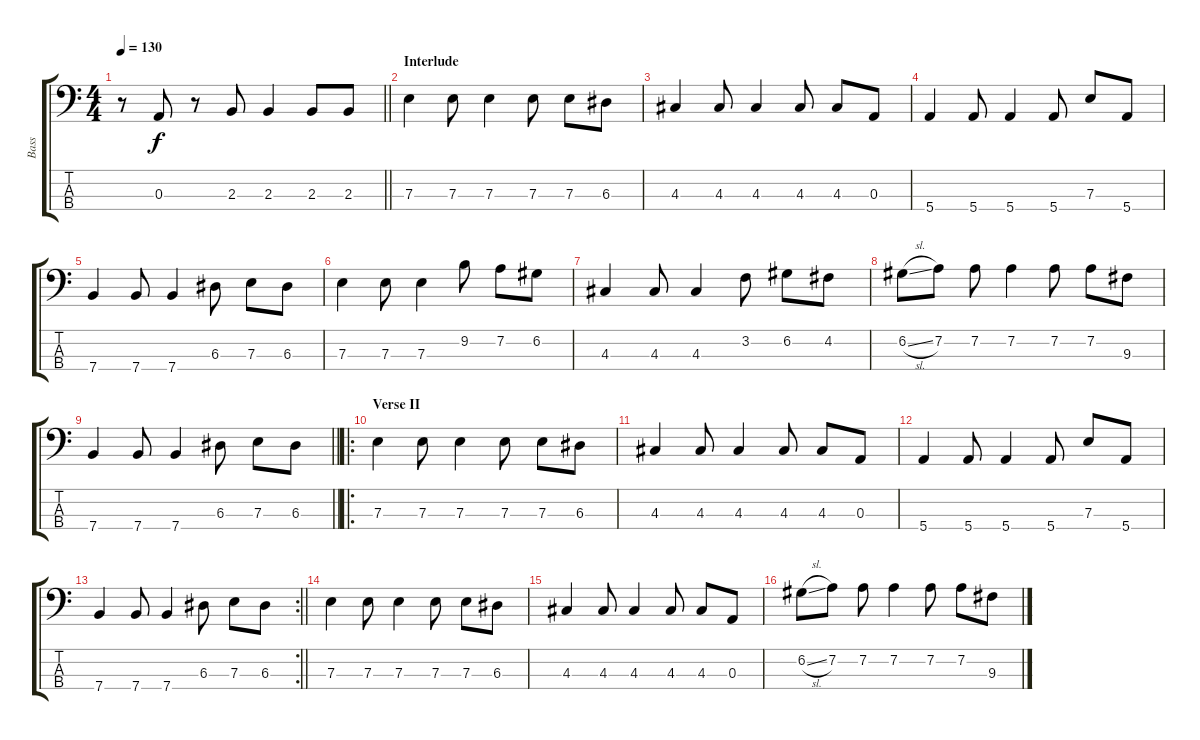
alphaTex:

\track ("Bass" "Bass") {instrument electricbasspick}
\staff {score tabs}
\tuning (G2 D2 A1 E1) {hide}
\ts (4 4)
\tempo 130
\clef f4
\barLineRight lightlight
\ks c
r.8{dy f} 0.3.8 r.8 2.3.8 2.3.4 2.3.8 2.3.8 |
\section ("" "Interlude")
7.3.4 7.3.8 7.3.4 7.3.8 7.3.8 6.3.8 |
4.3.4 4.3.8 4.3.4 4.3.8 4.3.8 0.3.8 |
5.4.4 5.4.8 5.4.4 5.4.8 7.3.8 5.4.8 |
7.4.4 7.4.8 7.4.4 6.3.8 7.3.8 6.3.8 |
7.3.4 7.3.8 7.3.4 9.2.8 7.2.8 6.2.8 |
4.3.4 4.3.8 4.3.4 3.2.8 6.2.8 4.2.8 |
6.2{sl}.8 7.2.8 7.2.8 7.2.4 7.2.8 7.2.8 9.3.8 |
\barLineRight lightlight
7.4.4 7.4.8 7.4.4 6.3.8 7.3.8 6.3.8 |
\ro
\section ("" "Verse II")
7.3.4 7.3.8 7.3.4 7.3.8 7.3.8 6.3.8 |
4.3.4 4.3.8 4.3.4 4.3.8 4.3.8 0.3.8 |
5.4.4 5.4.8 5.4.4 5.4.8 7.3.8 5.4.8 |
\rc 2
\barLineRight lightlight
7.4.4 7.4.8 7.4.4 6.3.8 7.3.8 6.3.8 |
7.3.4 7.3.8 7.3.4 7.3.8 7.3.8 6.3.8 |
4.3.4 4.3.8 4.3.4 4.3.8 4.3.8 0.3.8 |
6.2{sl}.8 7.2.8 7.2.8 7.2.4 7.2.8 7.2.8 9.3.8
